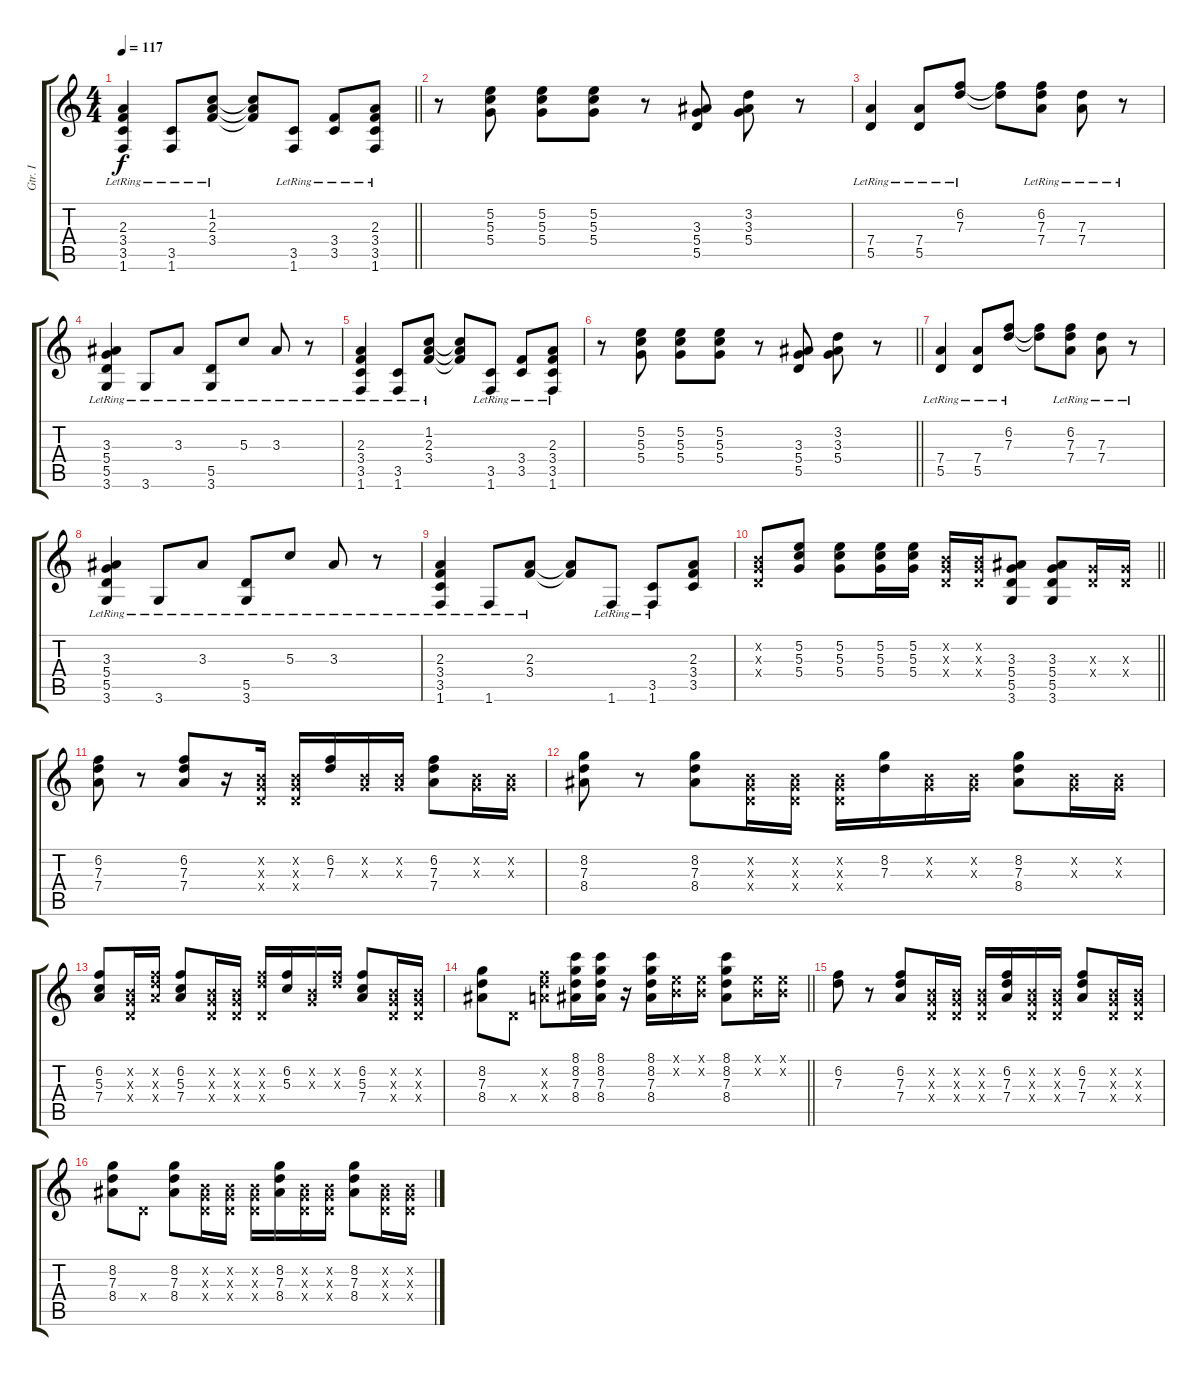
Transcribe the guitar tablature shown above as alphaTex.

\track ("Gtr. I" "Gtr. I") {instrument electricguitarclean}
\staff {score tabs}
\tuning (E4 B3 G3 D3 A2 E2) {hide}
\ts (4 4)
\tempo 117
\clef g2
\barLineRight lightlight
\ks c
(2.3{lr} 3.4{lr} 3.5{lr} 1.6{lr}).4{dy f} (3.5{lr} 1.6{lr}).8 (1.2{lr} 2.3{lr} 3.4{lr}).8 (1.2{t} 2.3{t} 3.4{t}).8 (3.5{lr} 1.6{lr}).8 (3.4{lr} 3.5{lr}).8 (2.3{lr} 3.4{lr} 3.5{lr} 1.6{lr}).8 |
r.8 (5.2 5.3 5.4).8 (5.2 5.3 5.4).8 (5.2 5.3 5.4).8 r.8 (3.3 5.4 5.5).8 (3.2 3.3 5.4).8 r.8 |
(7.4{lr} 5.5{lr}).4 (7.4{lr} 5.5{lr}).8 (6.2{lr} 7.3{lr}).8 (6.2{t} 7.3{t}).8 (6.2{lr} 7.3{lr} 7.4{lr}).8 (7.3{lr} 7.4{lr}).8 r.8 |
(3.3{lr} 5.4{lr} 5.5{lr} 3.6{lr}).4 3.6{lr}.8 3.3{lr}.8 (5.5{lr} 3.6{lr}).8 5.3{lr}.8 3.3{lr}.8 r.8 |
(2.3{lr} 3.4{lr} 3.5{lr} 1.6{lr}).4 (3.5{lr} 1.6{lr}).8 (1.2{lr} 2.3{lr} 3.4{lr}).8 (1.2{t} 2.3{t} 3.4{t}).8 (3.5{lr} 1.6{lr}).8 (3.4{lr} 3.5{lr}).8 (2.3{lr} 3.4{lr} 3.5{lr} 1.6{lr}).8 |
\barLineRight lightlight
r.8 (5.2 5.3 5.4).8 (5.2 5.3 5.4).8 (5.2 5.3 5.4).8 r.8 (3.3 5.4 5.5).8 (3.2 3.3 5.4).8 r.8 |
(7.4{lr} 5.5{lr}).4 (7.4{lr} 5.5{lr}).8 (6.2{lr} 7.3{lr}).8 (6.2{t} 7.3{t}).8 (6.2{lr} 7.3{lr} 7.4{lr}).8 (7.3{lr} 7.4{lr}).8 r.8 |
(3.3{lr} 5.4{lr} 5.5{lr} 3.6{lr}).4 3.6{lr}.8 3.3{lr}.8 (5.5{lr} 3.6{lr}).8 5.3{lr}.8 3.3{lr}.8 r.8 |
(2.3{lr} 3.4{lr} 3.5{lr} 1.6{lr}).4 1.6{lr}.8 (2.3{lr} 3.4{lr}).8 (2.3{t} 3.4{t}).8 1.6{lr}.8 (3.5{lr} 1.6).8 (2.3 3.4 3.5).8 |
\barLineRight lightlight
(0.2{x} 0.3{x} 0.4{x}).8 (5.2 5.3 5.4).8 (5.2 5.3 5.4).8 (5.2 5.3 5.4).16 (5.2 5.3 5.4).16 (0.2{x} 0.3{x} 0.4{x}).16 (0.2{x} 0.3{x} 0.4{x}).16 (3.3 5.4 5.5 3.6).8 (3.3 5.4 5.5 3.6).8 (0.3{x} 0.4{x}).16 (0.3{x} 0.4{x}).16 |
(6.2 7.3 7.4).8 r.8 (6.2 7.3 7.4).8 r.16 (0.2{x} 0.3{x} 0.4{x}).16 (0.2{x} 0.3{x} 0.4{x}).16 (6.2 7.3).16 (0.2{x} 0.3{x}).16 (0.2{x} 0.3{x}).16 (6.2 7.3 7.4).8 (0.2{x} 0.3{x}).16 (0.2{x} 0.3{x}).16 |
(8.2 7.3 8.4).8 r.8 (8.2 7.3 8.4).8 (0.2{x} 0.3{x} 0.4{x}).16 (0.2{x} 0.3{x} 0.4{x}).16 (0.2{x} 0.3{x} 0.4{x}).16 (8.2 7.3).16 (0.2{x} 0.3{x}).16 (0.2{x} 0.3{x}).16 (8.2 7.3 8.4).8 (0.2{x} 0.3{x}).16 (0.2{x} 0.3{x}).16 |
(6.2 5.3 7.4).8 (0.2{x} 0.3{x} 0.4{x}).16 (6.2{x} 7.3{x} 7.4{x}).16 (6.2 5.3 7.4).8 (0.2{x} 0.3{x} 0.4{x}).16 (0.2{x} 0.3{x} 0.4{x}).16 (6.2{x} 7.3{x} 0.4{x}).16 (6.2 5.3).16 (0.2{x} 0.3{x}).16 (6.2{x} 7.3{x}).16 (6.2 5.3 7.4).8 (0.2{x} 0.3{x} 0.4{x}).16 (0.2{x} 0.3{x} 0.4{x}).16 |
\barLineRight lightlight
(8.2 7.3 8.4).8 0.4{x}.8 (6.2{x} 7.3{x} 7.4{x}).8 (8.1 8.2 7.3 8.4).16 (8.1 8.2 7.3 8.4).16 r.16 (8.1 8.2 7.3 8.4).16 (0.1{x} 0.2{x}).16 (0.1{x} 0.2{x}).16 (8.1 8.2 7.3 8.4).8 (0.1{x} 0.2{x}).16 (0.1{x} 0.2{x}).16 |
(6.2 7.3).8 r.8 (6.2 7.3 7.4).8 (0.2{x} 0.3{x} 0.4{x}).16 (0.2{x} 0.3{x} 0.4{x}).16 (0.2{x} 0.3{x} 0.4{x}).16 (6.2 7.3 7.4).16 (0.2{x} 0.3{x} 0.4{x}).16 (0.2{x} 0.3{x} 0.4{x}).16 (6.2 7.3 7.4).8 (0.2{x} 0.3{x} 0.4{x}).16 (0.2{x} 0.3{x} 0.4{x}).16 |
(8.2 7.3 8.4).8 0.4{x}.8 (8.2 7.3 8.4).8 (0.2{x} 0.3{x} 0.4{x}).16 (0.2{x} 0.3{x} 0.4{x}).16 (0.2{x} 0.3{x} 0.4{x}).16 (8.2 7.3 8.4).16 (0.2{x} 0.3{x} 0.4{x}).16 (0.2{x} 0.3{x} 0.4{x}).16 (8.2 7.3 8.4).8 (0.2{x} 0.3{x} 0.4{x}).16 (0.2{x} 0.3{x} 0.4{x}).16
